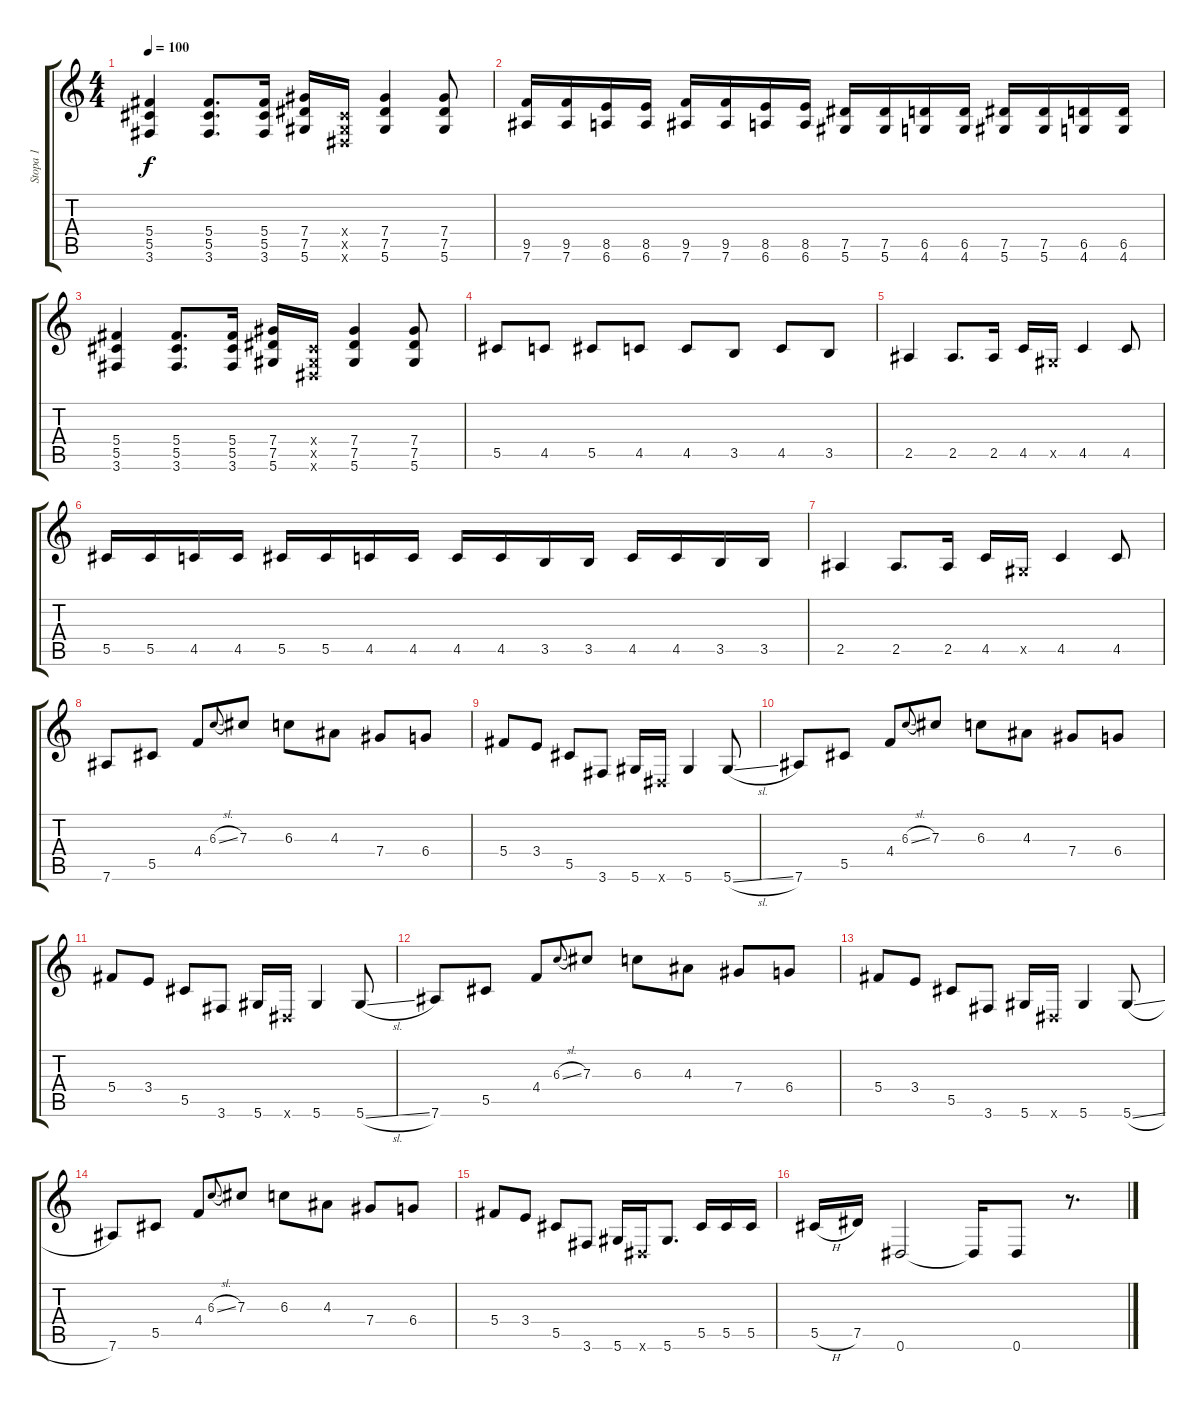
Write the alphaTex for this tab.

\track ("Stopa 1" "Stopa 1") {instrument overdrivenguitar}
\staff {score tabs}
\tuning (Eb4 Bb3 Gb3 Db3 Ab2 Eb2) {hide}
\ts (4 4)
\tempo 100
\clef g2
\ks c
(5.4 5.5 3.6).4{dy f} (5.4 5.5 3.6).8{d} (5.4 5.5 3.6).16 (7.4 7.5 5.6).16 (0.4{x} 0.5{x} 0.6{x}).16 (7.4 7.5 5.6).4 (7.4 7.5 5.6).8 |
(9.5 7.6).16 (9.5 7.6).16 (8.5 6.6).16 (8.5 6.6).16 (9.5 7.6).16 (9.5 7.6).16 (8.5 6.6).16 (8.5 6.6).16 (7.5 5.6).16 (7.5 5.6).16 (6.5 4.6).16 (6.5 4.6).16 (7.5 5.6).16 (7.5 5.6).16 (6.5 4.6).16 (6.5 4.6).16 |
(5.4 5.5 3.6).4 (5.4 5.5 3.6).8{d} (5.4 5.5 3.6).16 (7.4 7.5 5.6).16 (0.4{x} 0.5{x} 0.6{x}).16 (7.4 7.5 5.6).4 (7.4 7.5 5.6).8 |
5.5.8{volume 11} 4.5.8 5.5.8 4.5.8 4.5.8 3.5.8 4.5.8 3.5.8 |
2.5.4 2.5.8{d} 2.5.16 4.5.16 0.5{x}.16 4.5.4 4.5.8 |
5.5.16 5.5.16 4.5.16 4.5.16 5.5.16 5.5.16 4.5.16 4.5.16 4.5.16 4.5.16 3.5.16 3.5.16 4.5.16 4.5.16 3.5.16 3.5.16 |
2.5.4 2.5.8{d} 2.5.16 4.5.16 0.5{x}.16 4.5.4 4.5.8 |
7.6.8{volume 12} 5.5.8 4.4.8 6.3{sl}.8{gr onbeat} 7.3.8 6.3.8 4.3.8 7.4.8 6.4.8 |
5.4.8 3.4.8 5.5.8 3.6.8 5.6.16 0.6{x}.16 5.6.4 5.6{sl}.8 |
7.6.8 5.5.8 4.4.8 6.3{sl}.8{gr onbeat} 7.3.8 6.3.8 4.3.8 7.4.8 6.4.8 |
5.4.8 3.4.8 5.5.8 3.6.8 5.6.16 0.6{x}.16 5.6.4 5.6{sl}.8 |
7.6.8 5.5.8 4.4.8 6.3{sl}.8{gr onbeat} 7.3.8 6.3.8 4.3.8 7.4.8 6.4.8 |
5.4.8 3.4.8 5.5.8 3.6.8 5.6.16 0.6{x}.16 5.6.4 5.6{sl}.8 |
7.6.8 5.5.8 4.4.8 6.3{sl}.8{gr onbeat} 7.3.8 6.3.8 4.3.8 7.4.8 6.4.8 |
5.4.8 3.4.8 5.5.8 3.6.8 5.6.16 0.6{x}.16 5.6.8{d} 5.5.16 5.5.16 5.5.16 |
5.5{h}.16 7.5.16 0.6.2 0.6{t}.16 0.6.8 r.8{d}
